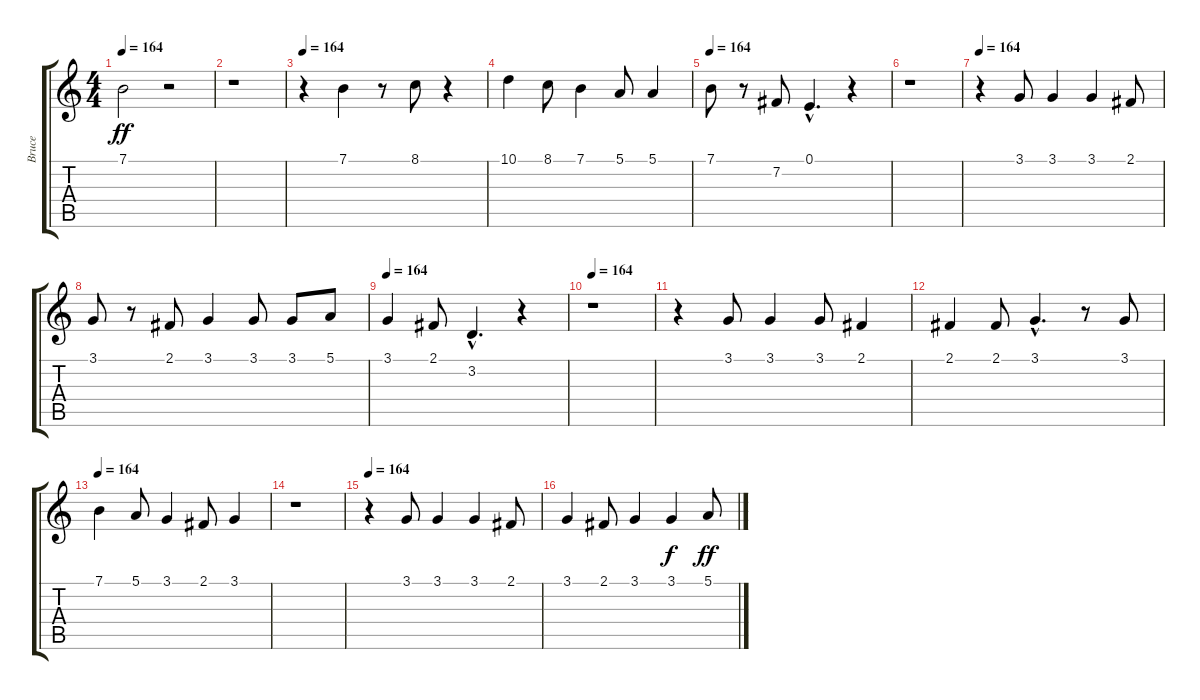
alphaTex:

\track ("Bruce" "Bruce") {instrument lead6voice}
\staff {score tabs}
\tuning (E4 B3 G3 D3 A2 E2) {hide}
\ts (4 4)
\tempo 164
\clef g2
\ks c
7.1.2{dy ff} r.2 |
r.1 |
\tempo 164
r.4 7.1.4 r.8 8.1.8 r.4 |
10.1.4 8.1.8 7.1.4 5.1.8 5.1.4 |
\tempo 164
7.1.8 r.8 7.2.8 0.1{hac}.4{d} r.4 |
r.1 |
\tempo 164
r.4 3.1.8 3.1.4 3.1.4 2.1.8 |
3.1.8 r.8 2.1.8 3.1.4 3.1.8 3.1.8 5.1.8 |
\tempo 164
3.1.4 2.1.8 3.2{hac}.4{d} r.4 |
\tempo 164
r.1 |
r.4 3.1.8 3.1.4 3.1.8 2.1.4 |
2.1.4 2.1.8 3.1{hac}.4{d} r.8 3.1.8 |
\tempo 164
7.1.4 5.1.8 3.1.4 2.1.8 3.1.4 |
r.1 |
\tempo 164
r.4 3.1.8 3.1.4 3.1.4 2.1.8 |
3.1.4 2.1.8 3.1.4 3.1.4{dy f} 5.1.8{dy ff}
